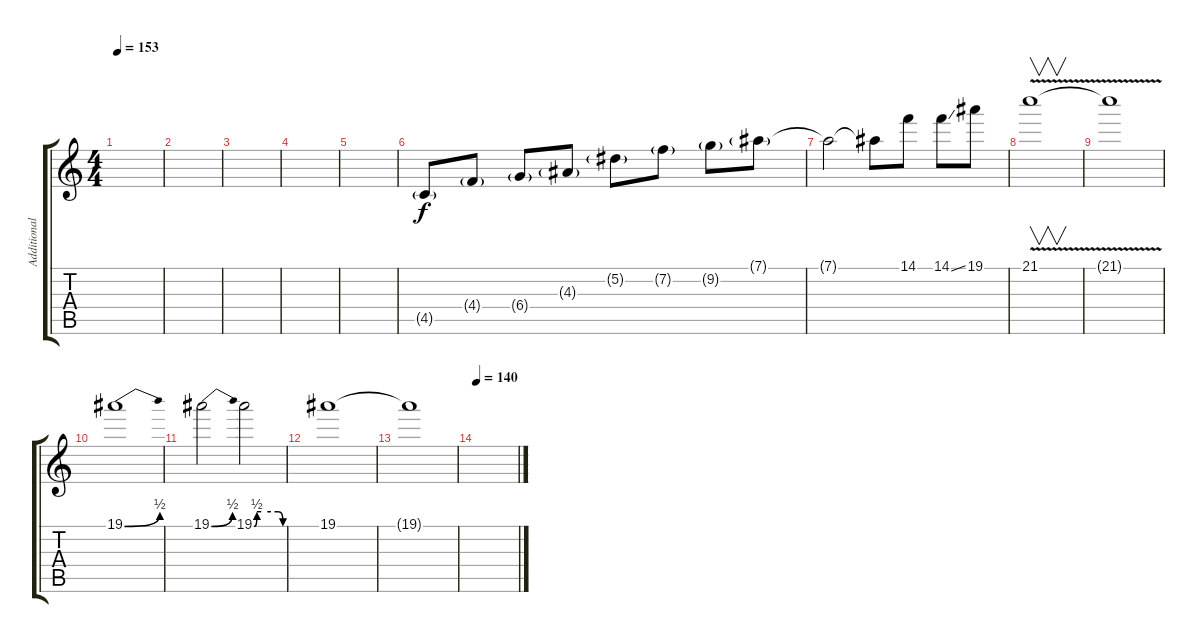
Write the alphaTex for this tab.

\track ("Additional Guitar 2" "Additional") {instrument distortionguitar}
\staff {score tabs}
\tuning (Eb4 Bb3 Gb3 Db3 Ab2 Eb2) {hide}
\ts (4 4)
\tempo 153
\clef g2
\ks c
|
|
|
|
|
4.5{g}.8 4.4{g}.8 6.4{g}.8 4.3{g}.8 5.2{g}.8 7.2{g}.8 9.2{g}.8 7.1{g}.8 |
7.1{t}.2{dy f} 7.1{t}.8 14.1.8 14.1{ss}.8 19.1.8 |
21.1{v}.1{v} |
21.1{t}.1 |
19.1{be (bend 0 0 60 2)}.1 |
19.1{be (bend 0 0 60 2)}.2 19.1{be (custom 0 0 6 2 15 2 50 2 60 0)}.2 |
19.1.1 |
19.1{t}.1 |
\tempo 140
